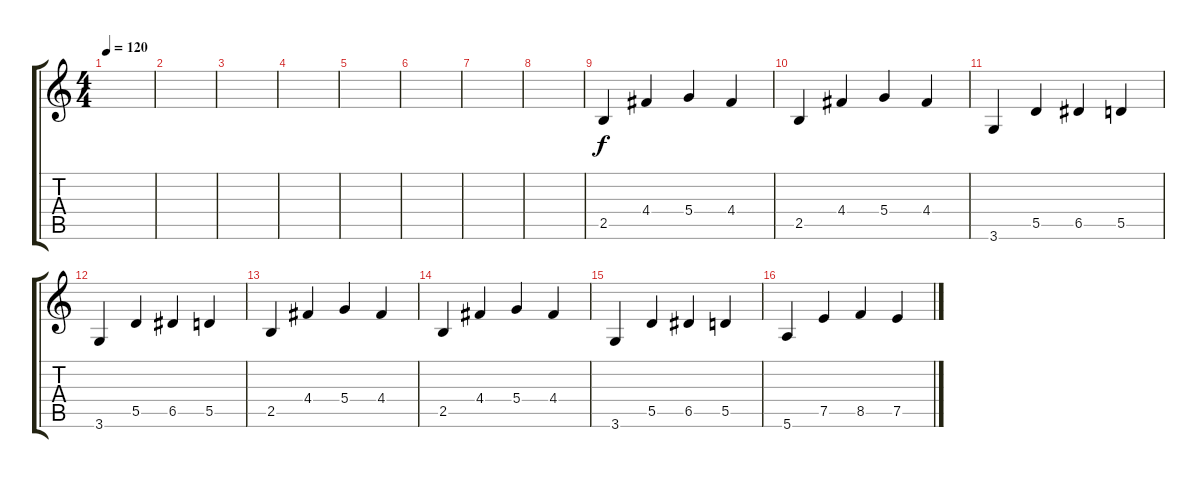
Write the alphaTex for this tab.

\track "" {instrument distortionguitar}
\staff {score tabs}
\tuning (E4 B3 G3 D3 A2 E2) {hide}
\ts (4 4)
\tempo 120
\clef g2
\ks c
|
|
|
|
|
|
|
|
2.5.4 4.4.4 5.4.4 4.4.4 |
2.5.4 4.4.4 5.4.4 4.4.4 |
3.6.4 5.5.4 6.5.4 5.5.4 |
3.6.4 5.5.4 6.5.4 5.5.4 |
2.5.4 4.4.4 5.4.4 4.4.4 |
2.5.4 4.4.4 5.4.4 4.4.4 |
3.6.4 5.5.4 6.5.4 5.5.4 |
5.6.4 7.5.4 8.5.4 7.5.4
